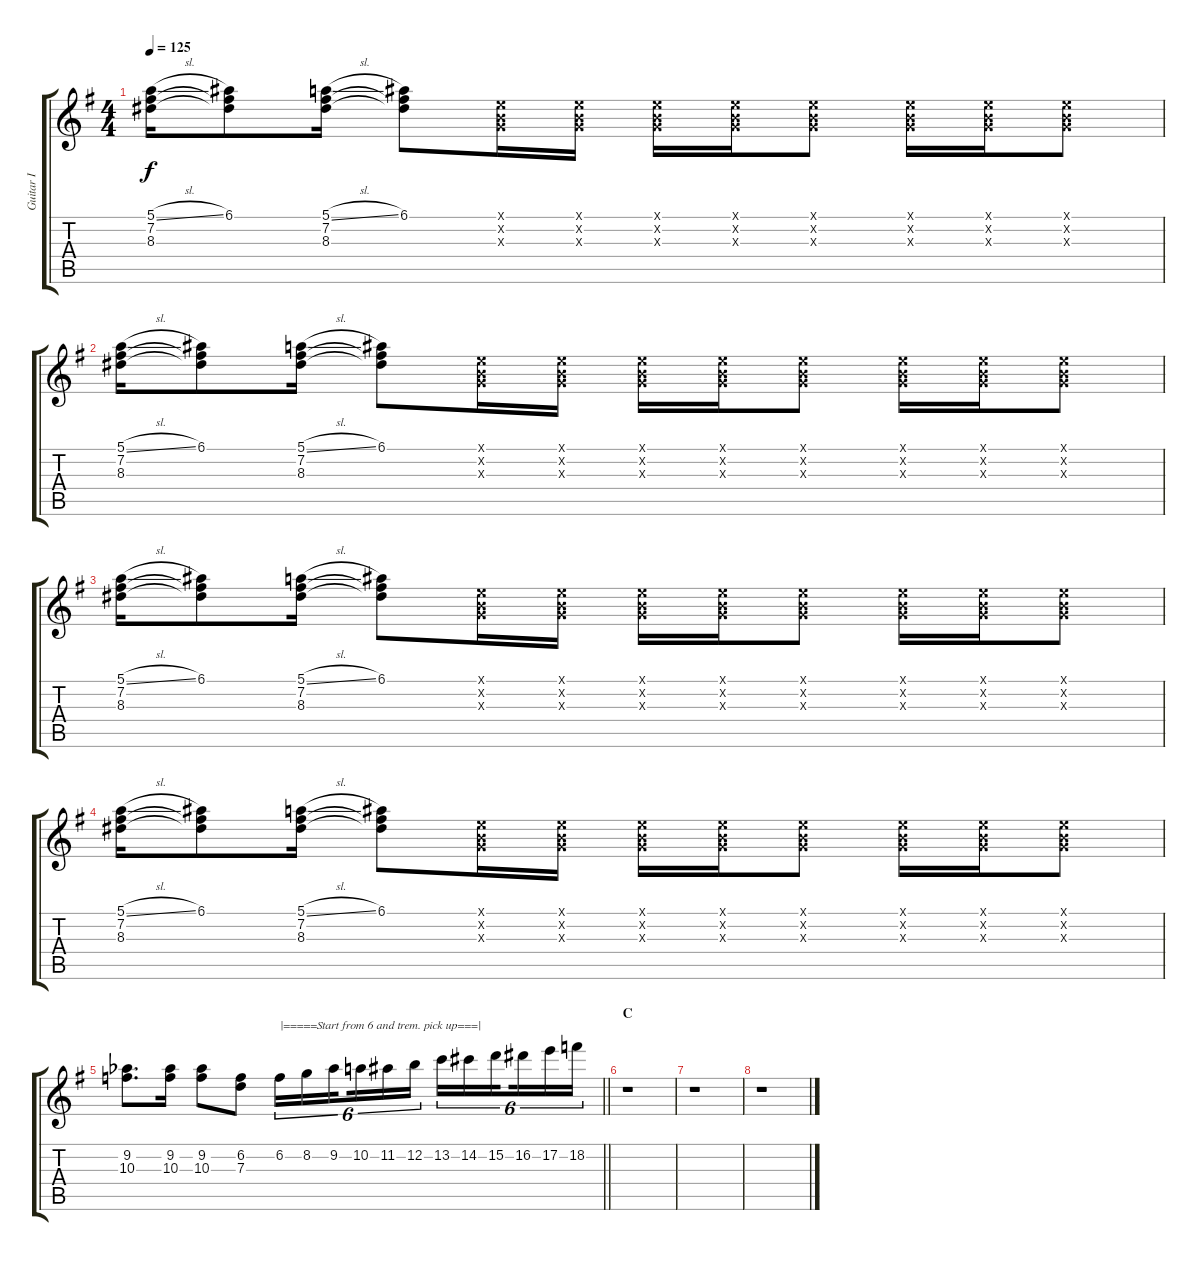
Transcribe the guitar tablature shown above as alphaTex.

\track ("Guitar I" "Guitar I") {instrument overdrivenguitar}
\staff {score tabs}
\tuning (E4 B3 G3 D3 A2 E2) {hide}
\ts (4 4)
\tempo 125
\clef g2
\ks g
(5.1{sl} 7.2 8.3).16{dy f} (6.1 7.2{t} 8.3{t}).8 (5.1{sl} 7.2 8.3).16 (6.1 7.2{t} 8.3{t}).8 (0.1{x} 0.2{x} 0.3{x}).16 (0.1{x} 0.2{x} 0.3{x}).16 (0.1{x} 0.2{x} 0.3{x}).16 (0.1{x} 0.2{x} 0.3{x}).16 (0.1{x} 0.2{x} 0.3{x}).8 (0.1{x} 0.2{x} 0.3{x}).16 (0.1{x} 0.2{x} 0.3{x}).16 (0.1{x} 0.2{x} 0.3{x}).8 |
(5.1{sl} 7.2 8.3).16 (6.1 7.2{t} 8.3{t}).8 (5.1{sl} 7.2 8.3).16 (6.1 7.2{t} 8.3{t}).8 (0.1{x} 0.2{x} 0.3{x}).16 (0.1{x} 0.2{x} 0.3{x}).16 (0.1{x} 0.2{x} 0.3{x}).16 (0.1{x} 0.2{x} 0.3{x}).16 (0.1{x} 0.2{x} 0.3{x}).8 (0.1{x} 0.2{x} 0.3{x}).16 (0.1{x} 0.2{x} 0.3{x}).16 (0.1{x} 0.2{x} 0.3{x}).8 |
(5.1{sl} 7.2 8.3).16 (6.1 7.2{t} 8.3{t}).8 (5.1{sl} 7.2 8.3).16 (6.1 7.2{t} 8.3{t}).8 (0.1{x} 0.2{x} 0.3{x}).16 (0.1{x} 0.2{x} 0.3{x}).16 (0.1{x} 0.2{x} 0.3{x}).16 (0.1{x} 0.2{x} 0.3{x}).16 (0.1{x} 0.2{x} 0.3{x}).8 (0.1{x} 0.2{x} 0.3{x}).16 (0.1{x} 0.2{x} 0.3{x}).16 (0.1{x} 0.2{x} 0.3{x}).8 |
(5.1{sl} 7.2 8.3).16 (6.1 7.2{t} 8.3{t}).8 (5.1{sl} 7.2 8.3).16 (6.1 7.2{t} 8.3{t}).8 (0.1{x} 0.2{x} 0.3{x}).16 (0.1{x} 0.2{x} 0.3{x}).16 (0.1{x} 0.2{x} 0.3{x}).16 (0.1{x} 0.2{x} 0.3{x}).16 (0.1{x} 0.2{x} 0.3{x}).8 (0.1{x} 0.2{x} 0.3{x}).16 (0.1{x} 0.2{x} 0.3{x}).16 (0.1{x} 0.2{x} 0.3{x}).8 |
\barLineRight lightlight
(9.2{acc b} 10.3).8{d} (9.2{acc b} 10.3).16 (9.2{acc b} 10.3).8 (6.2 7.3).8 6.2.16{tu (6 4) txt "|=====Start from 6 and trem. pick up===|"} 8.2.16{tu (6 4)} 9.2{acc b}.16{tu (6 4) beam splitsecondary} 10.2.16{tu (6 4)} 11.2.16{tu (6 4)} 12.2.16{tu (6 4)} 13.2.16{tu (6 4)} 14.2.16{tu (6 4)} 15.2.16{tu (6 4) beam splitsecondary} 16.2.16{tu (6 4)} 17.2.16{tu (6 4)} 18.2.16{tu (6 4)} |
\section ("" "C")
r.1 |
r.1 |
r.1
